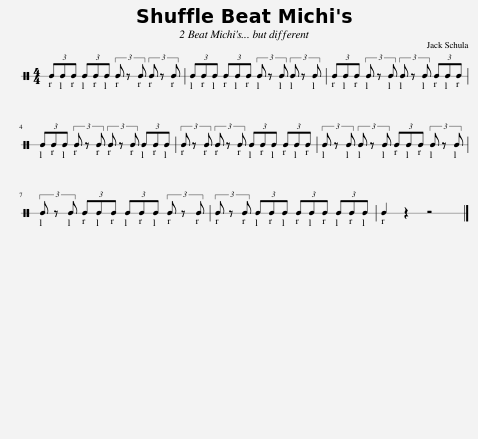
X:1
L:1/8
M:4/4
I:linebreak $
K:C
V:1 perc stafflines=1
K:none
V:1
 (3EEE (3EEE (3E z E (3E z E | (3EEE (3EEE (3E z E (3E z E | (3EEE (3E z E (3E z E (3EEE |$ (3EEE (3E z E (3E z E (3EEE | (3E z E (3E z E (3EEE (3EEE | %5
 (3E z E (3E z E (3EEE (3E z E |$ (3E z E (3EEE (3EEE (3E z E | (3E z E (3EEE (3EEE (3EEE | E2 z2 z4 |] %9
